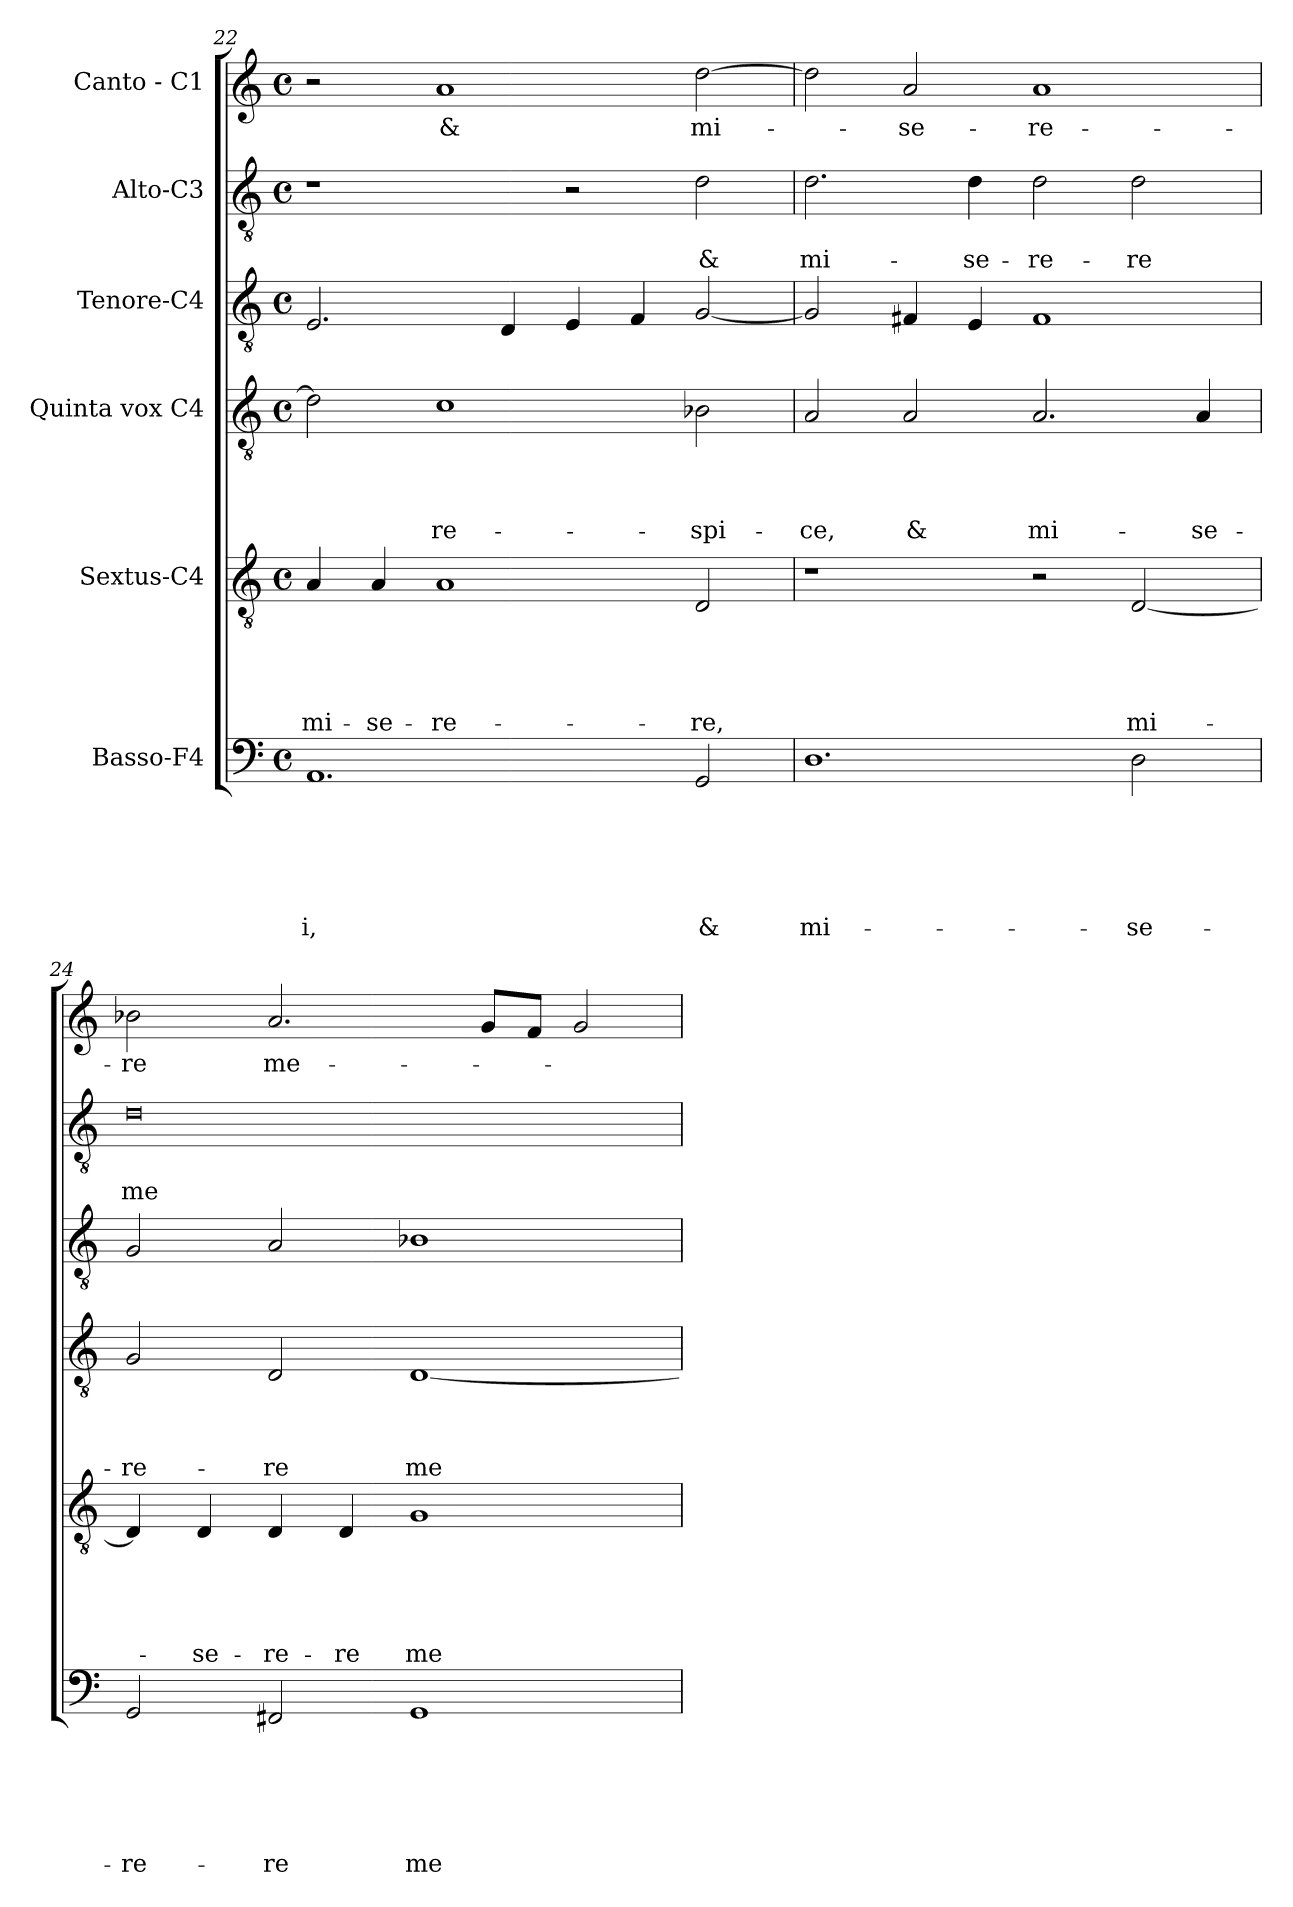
**kern	**text	**text	**text	**text	**text	**text	**kern	**text	**text	**text	**text	**text	**kern	**text	**text	**text	**text	**kern	**kern	**text	**text	**kern	**text
*part6	*part6	*part6	*part6	*part6	*part6	*part6	*part5	*part5	*part5	*part5	*part5	*part5	*part4	*part4	*part4	*part4	*part4	*part3	*part2	*part2	*part2	*part1	*part1
*staff6	*staff6	*staff6	*staff6	*staff6	*staff6	*staff6	*staff5	*staff5	*staff5	*staff5	*staff5	*staff5	*staff4	*staff4	*staff4	*staff4	*staff4	*staff3	*staff2	*staff2	*staff2	*staff1	*staff1
*I"Basso-F4	*	*	*	*	*	*	*I"Sextus-C4	*	*	*	*	*	*I"Quinta vox C4	*	*	*	*	*I"Tenore-C4	*I"Alto-C3	*	*	*I"Canto - C1	*
*clefF4	*	*	*	*	*	*	*clefGv2	*	*	*	*	*	*clefGv2	*	*	*	*	*clefGv2	*clefGv2	*	*	*clefG2	*
*k[]	*	*	*	*	*	*	*k[]	*	*	*	*	*	*k[]	*	*	*	*	*k[]	*k[]	*	*	*k[]	*
*C:	*	*	*	*	*	*	*C:	*	*	*	*	*	*C:	*	*	*	*	*C:	*C:	*	*	*C:	*
*M4/4	*	*	*	*	*	*	*M4/4	*	*	*	*	*	*M4/4	*	*	*	*	*M4/4	*M4/4	*	*	*M4/4	*
*met(c)	*	*	*	*	*	*	*met(c)	*	*	*	*	*	*met(c)	*	*	*	*	*met(c)	*met(c)	*	*	*met(c)	*
=22	=22	=22	=22	=22	=22	=22	=22	=22	=22	=22	=22	=22	=22	=22	=22	=22	=22	=22	=22	=22	=22	=22	=22
!	!	!	!	!	!	!LO:LY:b	!	!	!	!	!	!LO:LY:b	!	!	!	!	!	!	!	!	!	!	!
1.AA	.	.	.	.	.	-i,	4A/	.	.	.	.	mi-	2d\]	.	.	.	.	2.E/	1r	.	.	2r	.
!	!	!	!	!	!	!	!	!	!	!	!	!LO:LY:b	!	!	!	!	!	!	!	!	!	!	!
.	.	.	.	.	.	.	4A/	.	.	.	.	-se-	.	.	.	.	.	.	.	.	.	.	.
!	!	!	!	!	!	!	!	!	!	!	!	!LO:LY:b	!	!	!	!	!LO:LY:b	!	!	!	!	!	!LO:LY:b
.	.	.	.	.	.	.	1A	.	.	.	.	-re-	1c	.	.	.	re-	.	.	.	.	1a	&
.	.	.	.	.	.	.	.	.	.	.	.	.	.	.	.	.	.	4D/	.	.	.	.	.
.	.	.	.	.	.	.	.	.	.	.	.	.	.	.	.	.	.	4E/	2r	.	.	.	.
.	.	.	.	.	.	.	.	.	.	.	.	.	.	.	.	.	.	4F/	.	.	.	.	.
!	!	!	!	!	!	!LO:LY:b	!	!	!	!	!	!LO:LY:b	!	!	!	!	!LO:LY:b	!	!	!	!LO:LY:b	!	!LO:LY:b
2GG/	.	.	.	.	.	&	2D/	.	.	.	.	-re,	2B-X\	.	.	.	-spi-	[<2G/	2d\	.	&	[>2dd\	mi-
=23	=23	=23	=23	=23	=23	=23	=23	=23	=23	=23	=23	=23	=23	=23	=23	=23	=23	=23	=23	=23	=23	=23	=23
!	!	!	!	!	!	!LO:LY:b	!	!	!	!	!	!	!	!	!	!	!LO:LY:b	!	!	!	!LO:LY:b	!	!
1.D	.	.	.	.	.	mi-	1r	.	.	.	.	.	2A/	.	.	.	-ce,	2G/]	2.d\	.	mi-	2dd\]	.
!	!	!	!	!	!	!	!	!	!	!	!	!	!	!	!	!	!LO:LY:b	!	!	!	!	!	!LO:LY:b
.	.	.	.	.	.	.	.	.	.	.	.	.	2A/	.	.	.	&	4F#X/	.	.	.	2a/	-se-
!	!	!	!	!	!	!	!	!	!	!	!	!	!	!	!	!	!	!	!	!	!LO:LY:b	!	!
.	.	.	.	.	.	.	.	.	.	.	.	.	.	.	.	.	.	4E/	4d\	.	-se-	.	.
!	!	!	!	!	!	!	!	!	!	!	!	!	!	!	!	!	!LO:LY:b	!	!	!	!LO:LY:b	!	!LO:LY:b
.	.	.	.	.	.	.	2r	.	.	.	.	.	2.A/	.	.	.	mi-	1F#	2d\	.	-re-	1a	-re-
!	!	!	!	!	!	!LO:LY:b	!	!	!	!	!	!LO:LY:b	!	!	!	!	!	!	!	!	!LO:LY:b	!	!
2D\	.	.	.	.	.	-se-	[<2D/	.	.	.	.	mi-	.	.	.	.	.	.	2d\	.	-re	.	.
!	!	!	!	!	!	!	!	!	!	!	!	!	!	!	!	!	!LO:LY:b	!	!	!	!	!	!
.	.	.	.	.	.	.	.	.	.	.	.	.	4A/	.	.	.	-se-	.	.	.	.	.	.
=24	=24	=24	=24	=24	=24	=24	=24	=24	=24	=24	=24	=24	=24	=24	=24	=24	=24	=24	=24	=24	=24	=24	=24
!	!	!	!	!	!	!LO:LY:b	!	!	!	!	!	!	!	!	!	!	!LO:LY:b	!	!	!	!LO:LY:b	!	!LO:LY:b
2GG/	.	.	.	.	.	-re-	4D/]	.	.	.	.	.	2G/	.	.	.	-re-	2G/	0d	.	me-	2b-X\	-re
!	!	!	!	!	!	!	!	!	!	!	!	!LO:LY:b	!	!	!	!	!	!	!	!	!	!	!
.	.	.	.	.	.	.	4D/	.	.	.	.	-se-	.	.	.	.	.	.	.	.	.	.	.
!	!	!	!	!	!	!LO:LY:b	!	!	!	!	!	!LO:LY:b	!	!	!	!	!LO:LY:b	!	!	!	!	!	!LO:LY:b
2FF#X/	.	.	.	.	.	-re	4D/	.	.	.	.	-re-	2D/	.	.	.	-re	2A/	.	.	.	2.a/	me-
!	!	!	!	!	!	!	!	!	!	!	!	!LO:LY:b	!	!	!	!	!	!	!	!	!	!	!
.	.	.	.	.	.	.	4D/	.	.	.	.	-re	.	.	.	.	.	.	.	.	.	.	.
!	!	!	!	!	!	!LO:LY:b	!	!	!	!	!	!LO:LY:b	!	!	!	!	!LO:LY:b	!	!	!	!	!	!
1GG	.	.	.	.	.	me-	1G	.	.	.	.	me-	[<1D	.	.	.	me-	1B-X	.	.	.	.	.
.	.	.	.	.	.	.	.	.	.	.	.	.	.	.	.	.	.	.	.	.	.	8g/L	.
.	.	.	.	.	.	.	.	.	.	.	.	.	.	.	.	.	.	.	.	.	.	8f/J	.
.	.	.	.	.	.	.	.	.	.	.	.	.	.	.	.	.	.	.	.	.	.	2g/	.
=	=	=	=	=	=	=	=	=	=	=	=	=	=	=	=	=	=	=	=	=	=	=	=
*-	*-	*-	*-	*-	*-	*-	*-	*-	*-	*-	*-	*-	*-	*-	*-	*-	*-	*-	*-	*-	*-	*-	*-
